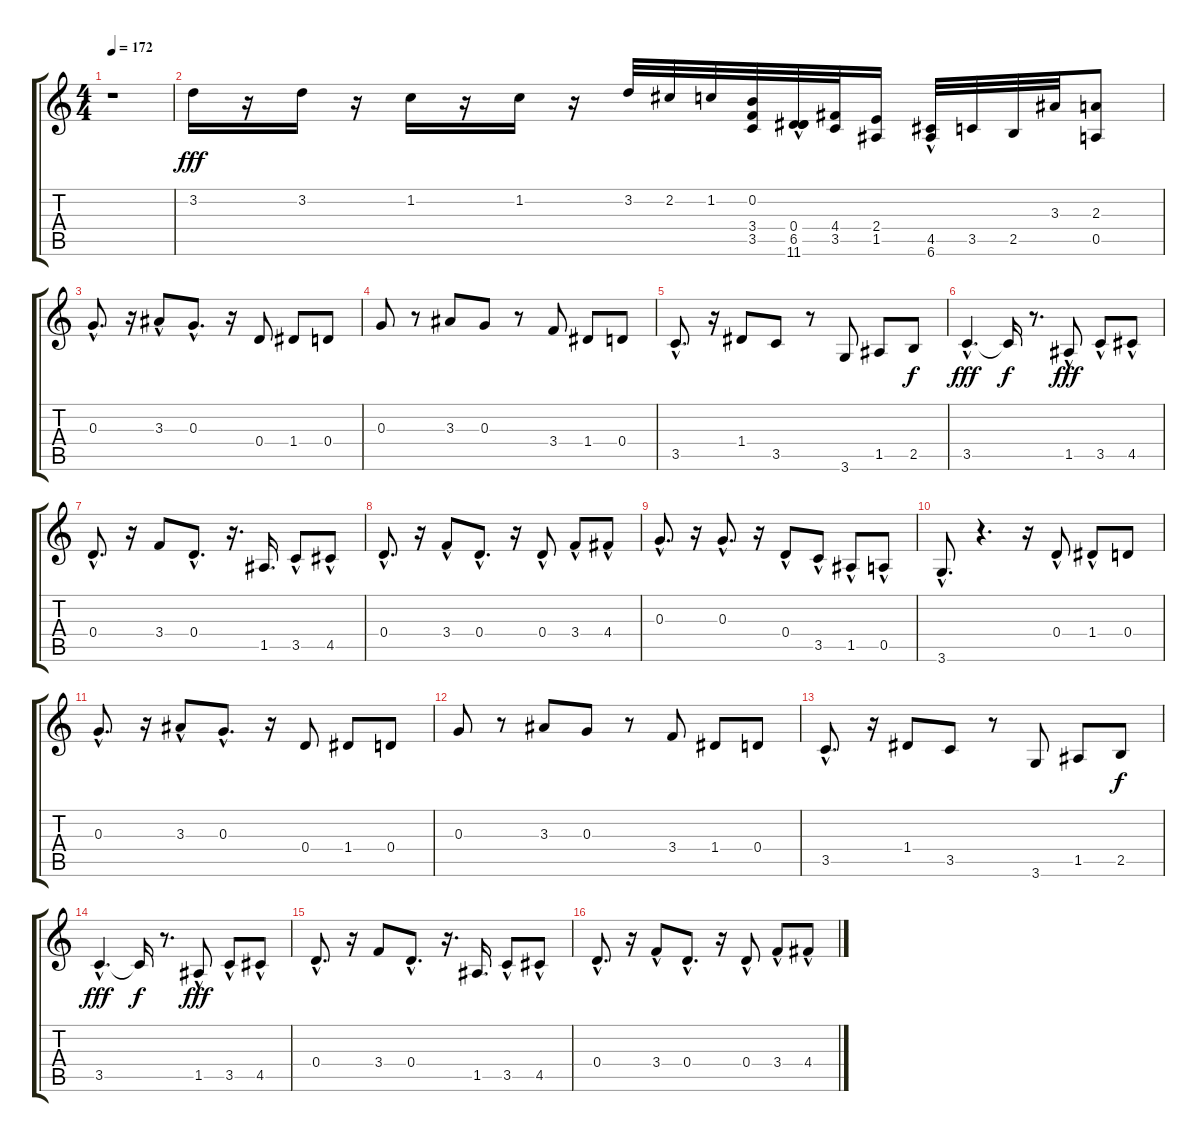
\track "" {instrument electricguitarclean}
\staff {score tabs}
\tuning (E4 B3 G3 D3 A2 E2) {hide}
\ts (4 4)
\tempo 172
\clef g2
\ks c
r.1{dy fff instrument electricguitarclean} |
3.2.16 r.16 3.2.16 r.16 1.2.16 r.16 1.2.16 r.16 3.2.32 2.2.32 1.2.32 (0.2 3.4 3.5).32 (0.4{hac} 6.5 11.6).32 (4.4 3.5).32 (2.4 1.5).16 (4.5 6.6{hac}).32 3.5.32 2.5.32 3.3.32 (2.3 0.5).8 |
0.3{hac}.8{d} r.16 3.3{hac}.8 0.3{hac}.8{d} r.16 0.4.8 1.4.8 0.4.8 |
0.3.8 r.8 3.3.8 0.3.8 r.8 3.4.8 1.4.8 0.4.8 |
3.5{hac}.8{d} r.16 1.4.8 3.5.8 r.8 3.6.8 1.5.8 2.5.8{dy f} |
3.5{hac}.4{d dy fff} 3.5{t}.16{dy f} r.8{d} 1.5{hac}.8{dy fff} 3.5{hac}.8 4.5{hac}.8 |
0.4{hac}.8{d} r.16 3.4.8 0.4{hac}.8{d} r.16{d} 1.5.16{d} 3.5{hac}.8 4.5{hac}.8 |
0.4{hac}.8{d} r.16 3.4{hac}.8 0.4{hac}.8{d} r.16 0.4{hac}.8 3.4{hac}.8 4.4{hac}.8 |
0.3{hac}.8{d} r.16 0.3{hac}.8{d} r.16 0.4{hac}.8 3.5{hac}.8 1.5{hac}.8 0.5{hac}.8 |
3.6{hac}.8{d} r.4{d} r.16 0.4{hac}.8 1.4{hac}.8 0.4.8 |
0.3{hac}.8{d} r.16 3.3{hac}.8 0.3{hac}.8{d} r.16 0.4.8 1.4.8 0.4.8 |
0.3.8 r.8 3.3.8 0.3.8 r.8 3.4.8 1.4.8 0.4.8 |
3.5{hac}.8{d} r.16 1.4.8 3.5.8 r.8 3.6.8 1.5.8 2.5.8{dy f} |
3.5{hac}.4{d dy fff} 3.5{t}.16{dy f} r.8{d} 1.5{hac}.8{dy fff} 3.5{hac}.8 4.5{hac}.8 |
0.4{hac}.8{d} r.16 3.4.8 0.4{hac}.8{d} r.16{d} 1.5.16{d} 3.5{hac}.8 4.5{hac}.8 |
0.4{hac}.8{d} r.16 3.4{hac}.8 0.4{hac}.8{d} r.16 0.4{hac}.8 3.4{hac}.8 4.4{hac}.8
